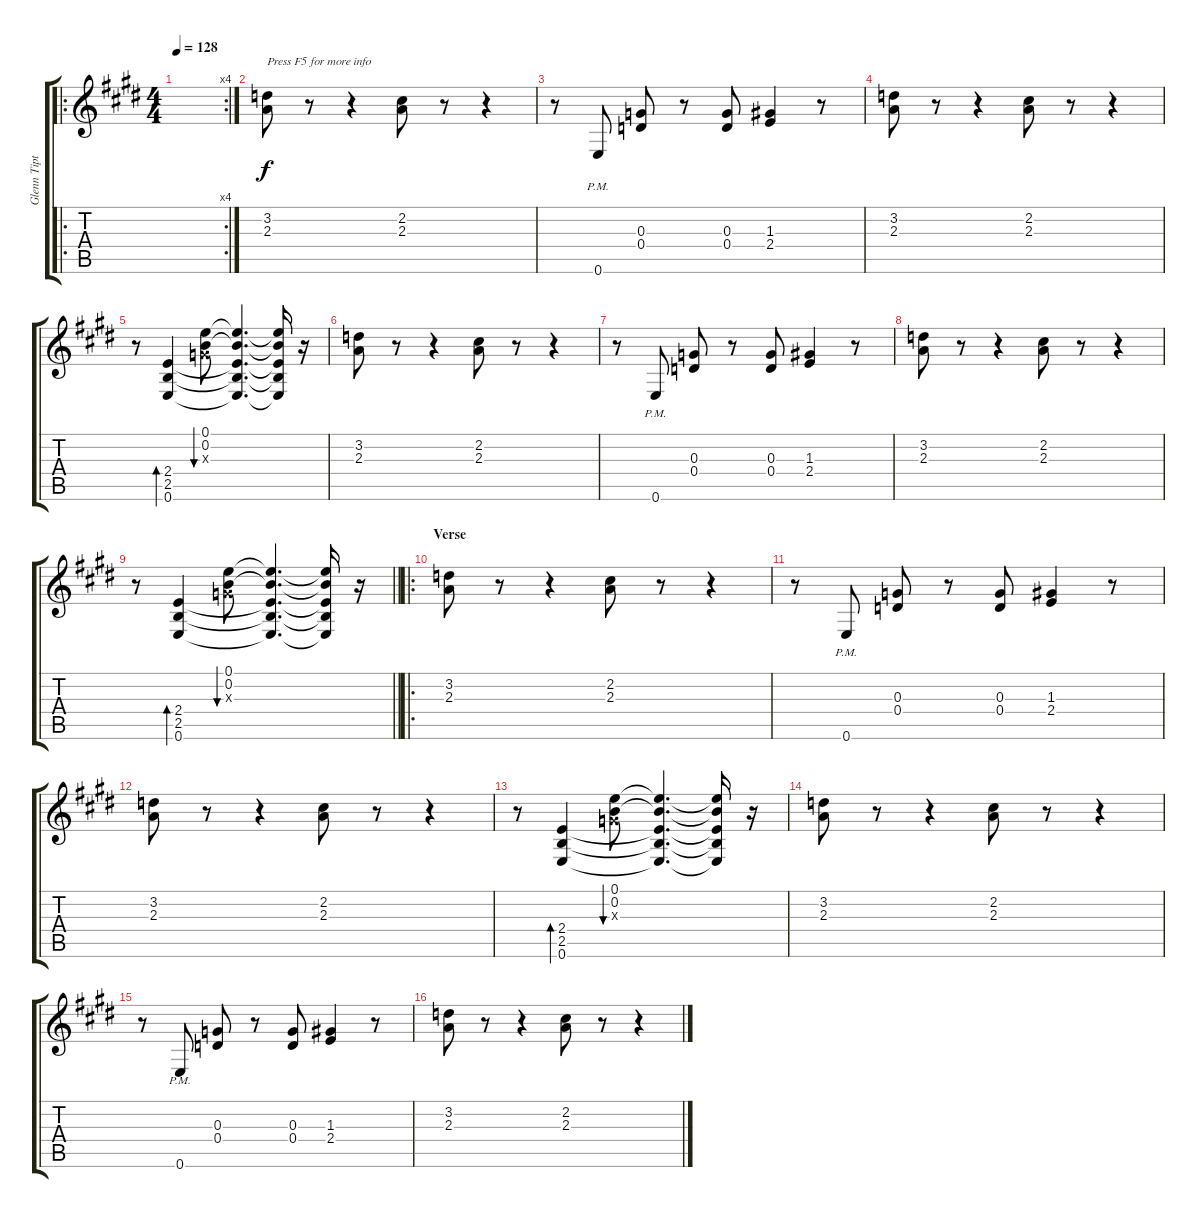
\track ("Glenn Tipton" "Glenn Tipt") {instrument overdrivenguitar}
\staff {score tabs}
\tuning (E4 B3 G3 D3 A2 E2) {hide}
\ro
\rc 4
\ts (4 4)
\tempo 128
\clef g2
\ks e
|
(3.2 2.3).8{txt "Press F5 for more info"} r.8 r.4 (2.2 2.3).8 r.8 r.4 |
r.8 0.6{pm}.8 (0.3 0.4).8 r.8 (0.3 0.4).8 (1.3 2.4).4 r.8 |
(3.2 2.3).8 r.8 r.4 (2.2 2.3).8 r.8 r.4 |
r.8 (2.4 2.5 0.6).4{bd 120} (0.1 0.2 0.3{x}).8{bu 30} (0.1{t} 0.2{t} 2.4{t} 2.5{t} 0.6{t}).4{d} (0.1{t} 0.2{t} 2.4{t} 2.5{t} 0.6{t}).16 r.16 |
(3.2 2.3).8 r.8 r.4 (2.2 2.3).8 r.8 r.4 |
r.8 0.6{pm}.8 (0.3 0.4).8 r.8 (0.3 0.4).8 (1.3 2.4).4 r.8 |
(3.2 2.3).8 r.8 r.4 (2.2 2.3).8 r.8 r.4 |
\barLineRight lightlight
r.8 (2.4 2.5 0.6).4{bd 120} (0.1 0.2 0.3{x}).8{bu 30} (0.1{t} 0.2{t} 2.4{t} 2.5{t} 0.6{t}).4{d} (0.1{t} 0.2{t} 2.4{t} 2.5{t} 0.6{t}).16 r.16 |
\ro
\section ("" "Verse")
(3.2 2.3).8 r.8 r.4 (2.2 2.3).8 r.8 r.4 |
r.8 0.6{pm}.8 (0.3 0.4).8 r.8 (0.3 0.4).8 (1.3 2.4).4 r.8 |
(3.2 2.3).8 r.8 r.4 (2.2 2.3).8 r.8 r.4 |
r.8 (2.4 2.5 0.6).4{bd 120} (0.1 0.2 0.3{x}).8{bu 30} (0.1{t} 0.2{t} 2.4{t} 2.5{t} 0.6{t}).4{d} (0.1{t} 0.2{t} 2.4{t} 2.5{t} 0.6{t}).16 r.16 |
(3.2 2.3).8 r.8 r.4 (2.2 2.3).8 r.8 r.4 |
r.8 0.6{pm}.8 (0.3 0.4).8 r.8 (0.3 0.4).8 (1.3 2.4).4 r.8 |
(3.2 2.3).8 r.8 r.4 (2.2 2.3).8 r.8 r.4
